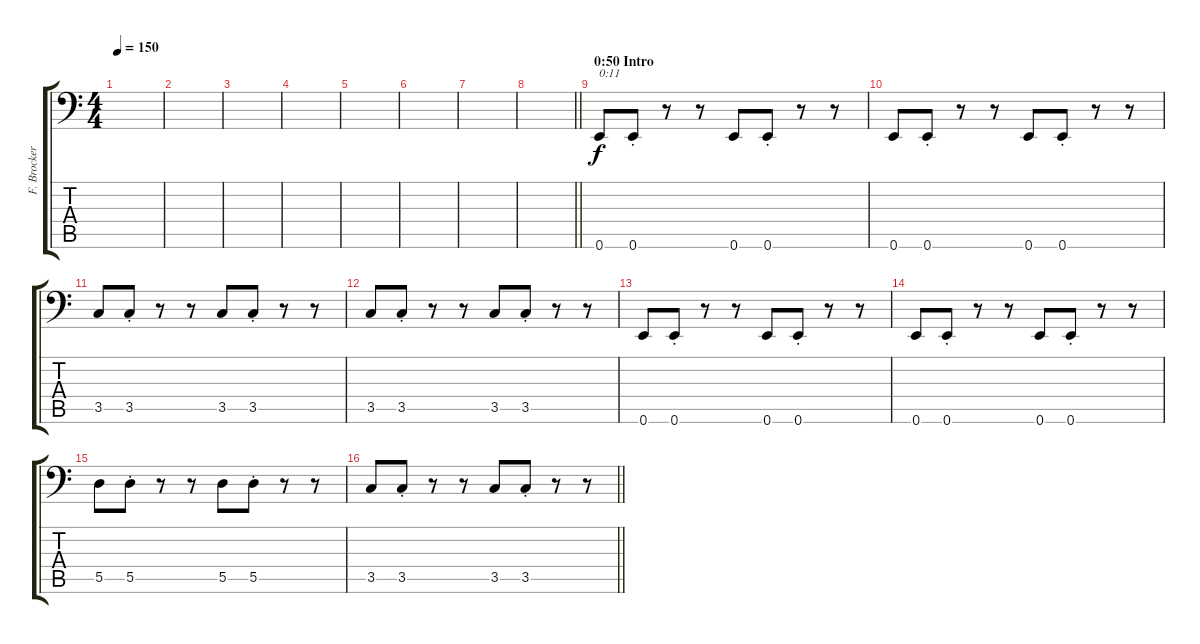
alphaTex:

\track ("F. Brockert (double)" "F. Brocker") {instrument electricbasspick}
\staff {score tabs}
\tuning (E3 B2 G2 D2 A1 E1) {hide}
\ts (4 4)
\tempo 150
\clef f4
\ks c
|
|
|
|
|
|
|
\barLineRight lightlight
|
\section ("" "0:50 Intro")
0.6.8{txt "0:11"} 0.6{st}.8 r.8 r.8 0.6.8 0.6{st}.8 r.8 r.8 |
0.6.8 0.6{st}.8 r.8 r.8 0.6.8 0.6{st}.8 r.8 r.8 |
3.5.8 3.5{st}.8 r.8 r.8 3.5.8 3.5{st}.8 r.8 r.8 |
3.5.8 3.5{st}.8 r.8 r.8 3.5.8 3.5{st}.8 r.8 r.8 |
0.6.8 0.6{st}.8 r.8 r.8 0.6.8 0.6{st}.8 r.8 r.8 |
0.6.8 0.6{st}.8 r.8 r.8 0.6.8 0.6{st}.8 r.8 r.8 |
5.5.8 5.5{st}.8 r.8 r.8 5.5.8 5.5{st}.8 r.8 r.8 |
\barLineRight lightlight
3.5.8 3.5{st}.8 r.8 r.8 3.5.8 3.5{st}.8 r.8 r.8
